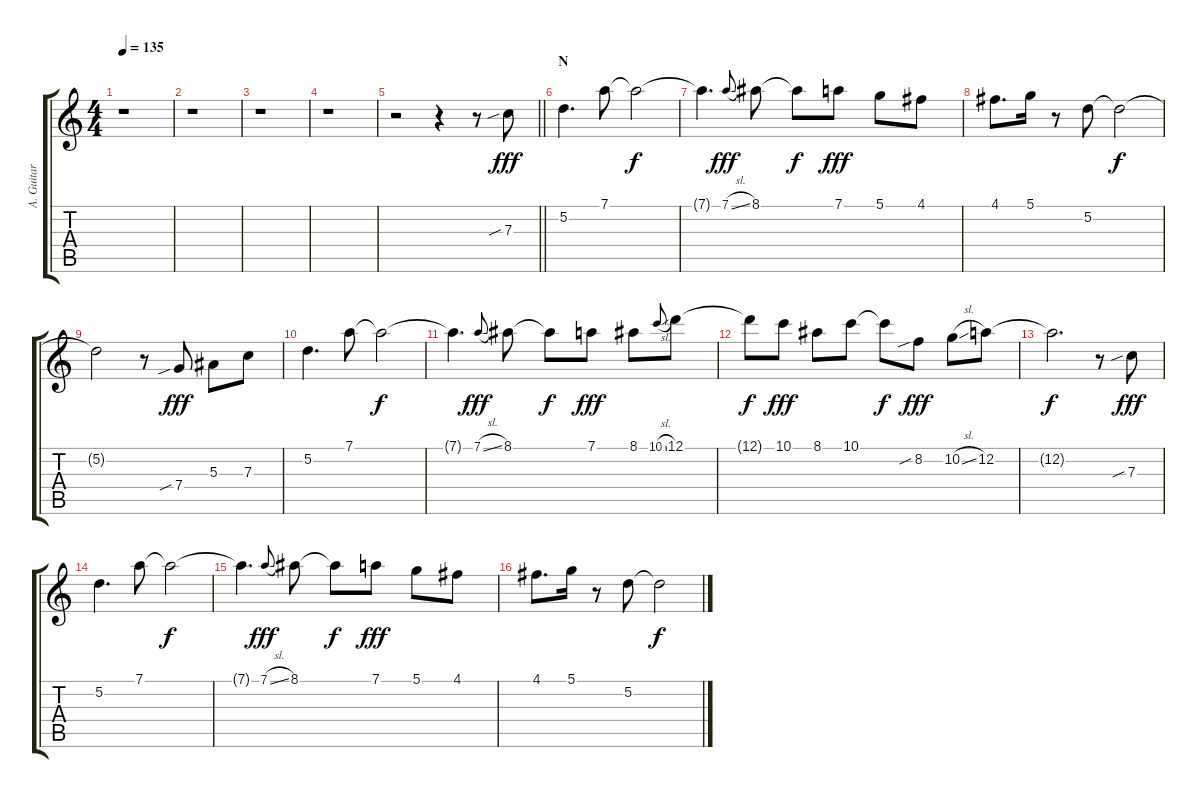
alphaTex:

\track ("A. Guitar I" "A. Guitar ") {instrument acousticguitarsteel}
\staff {score tabs}
\tuning (D4 A3 F3 C3 G2 D2) {hide}
\ts (4 4)
\tempo 135
\clef g2
\ks c
r.1{dy f} |
r.1 |
r.1 |
r.1 |
\barLineRight lightlight
r.2 r.4 r.8 7.3{sib}.8{dy fff} |
\section ("" "N")
5.2.4{d} 7.1.8 7.1{t}.2{dy f} |
7.1{t}.4{d} 7.1{sl}.8{gr onbeat dy fff} 8.1.8 8.1{t}.8{dy f} 7.1.8{dy fff} 5.1.8 4.1.8 |
4.1.8{d} 5.1.16 r.8 5.2.8 5.2{t}.2{dy f} |
5.2{t}.2 r.8 7.4{sib}.8{dy fff} 5.3.8 7.3.8 |
5.2.4{d} 7.1.8 7.1{t}.2{dy f} |
7.1{t}.4{d} 7.1{sl}.8{gr onbeat dy fff} 8.1.8 8.1{t}.8{dy f} 7.1.8{dy fff} 8.1.8 10.1{sl}.8{gr onbeat} 12.1.8 |
12.1{t}.8{dy f} 10.1.8{dy fff} 8.1.8 10.1.8 10.1{t}.8{dy f} 8.2{sib}.8{dy fff} 10.2{sl}.8 12.2.8 |
12.2{t}.2{d dy f} r.8 7.3{sib}.8{dy fff} |
5.2.4{d} 7.1.8 7.1{t}.2{dy f} |
7.1{t}.4{d} 7.1{sl}.8{gr onbeat dy fff} 8.1.8 8.1{t}.8{dy f} 7.1.8{dy fff} 5.1.8 4.1.8 |
4.1.8{d} 5.1.16 r.8 5.2.8 5.2{t}.2{dy f}
